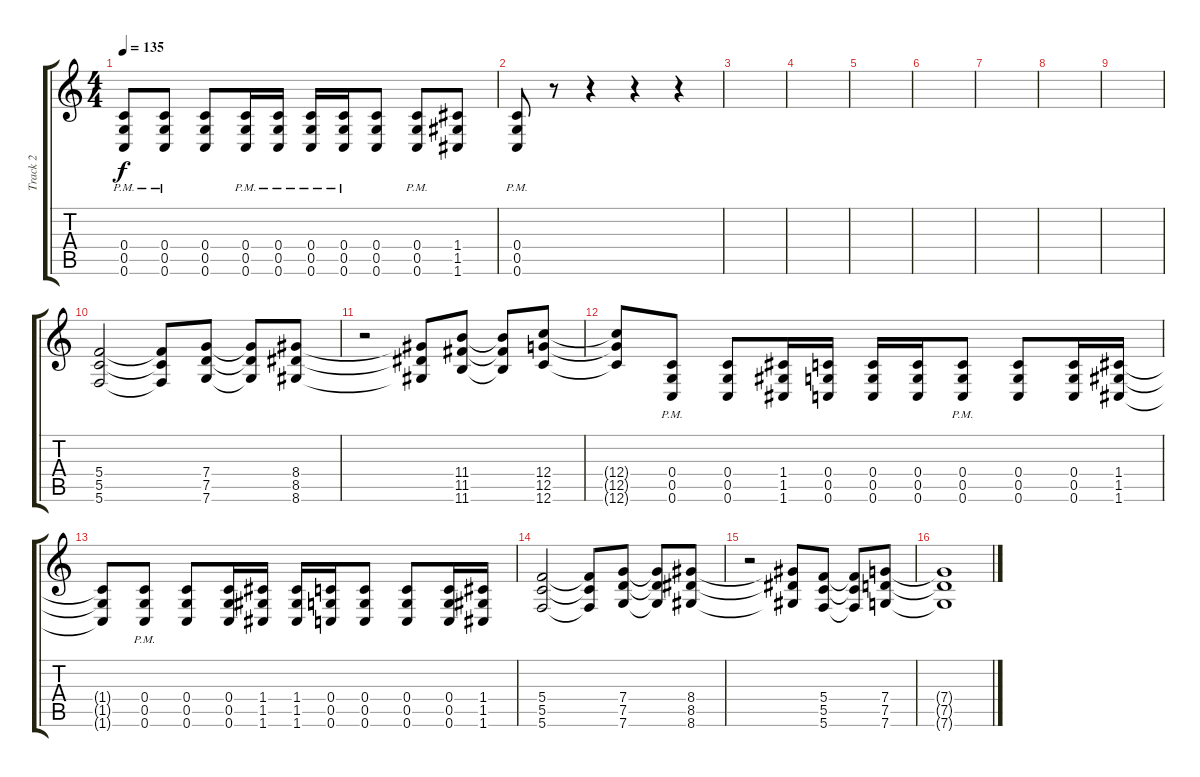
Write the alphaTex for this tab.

\track ("Track 2" "Track 2") {instrument distortionguitar}
\staff {score tabs}
\tuning (D4 A3 F3 C3 G2 C2) {hide}
\ts (4 4)
\tempo 135
\clef g2
\ks c
(0.4 0.5{pm} 0.6).8{dy f} (0.4 0.5{pm} 0.6).8 (0.4 0.5 0.6).8 (0.4 0.5 0.6{pm}).16 (0.4 0.5 0.6{pm}).16 (0.4 0.5 0.6{pm}).16 (0.4 0.5 0.6{pm}).16 (0.4 0.5 0.6).8 (0.4 0.5{pm} 0.6).8 (1.4 1.5 1.6).8 |
(0.4 0.5{pm} 0.6).8 r.8 r.4 r.4 r.4 |
|
|
|
|
|
|
|
(5.4 5.5 5.6).2 (5.4{t} 5.5{t} 5.6{t}).8 (7.4 7.5 7.6).8 (7.4{t} 7.5{t} 7.6{t}).8 (8.4 8.5 8.6).8 |
r.2 (8.4{t} 8.5{t} 8.6{t}).8 (11.4 11.5 11.6).8 (11.4{t} 11.5{t} 11.6{t}).8 (12.4 12.5 12.6).8 |
(12.4{t} 12.5{t} 12.6{t}).8 (0.4 0.5{pm} 0.6).8 (0.4 0.5 0.6).8 (1.4 1.5 1.6).16 (0.4 0.5 0.6).16 (0.4 0.5 0.6).16 (0.4 0.5 0.6).16 (0.4{pm} 0.5{pm} 0.6{pm}).8 (0.4 0.5 0.6).8 (0.4 0.5 0.6).16 (1.4 1.5 1.6).16 |
(1.4{t} 1.5{t} 1.6{t}).8 (0.4 0.5{pm} 0.6).8 (0.4 0.5 0.6).8 (0.4 0.5 0.6).16 (1.4 1.5 1.6).16 (1.4 1.5 1.6).16 (0.4 0.5 0.6).16 (0.4 0.5 0.6).8 (0.4 0.5 0.6).8 (0.4 0.5 0.6).16 (1.4 1.5 1.6).16 |
(5.4 5.5 5.6).2 (5.4{t} 5.5{t} 5.6{t}).8 (7.4 7.5 7.6).8 (7.4{t} 7.5{t} 7.6{t}).8 (8.4 8.5 8.6).8 |
r.2 (8.4{t} 8.5{t} 8.6{t}).8 (5.4 5.5 5.6).8 (5.4{t} 5.5{t} 5.6{t}).8 (7.4 7.5 7.6).8 |
(7.4{t} 7.5{t} 7.6{t}).1
